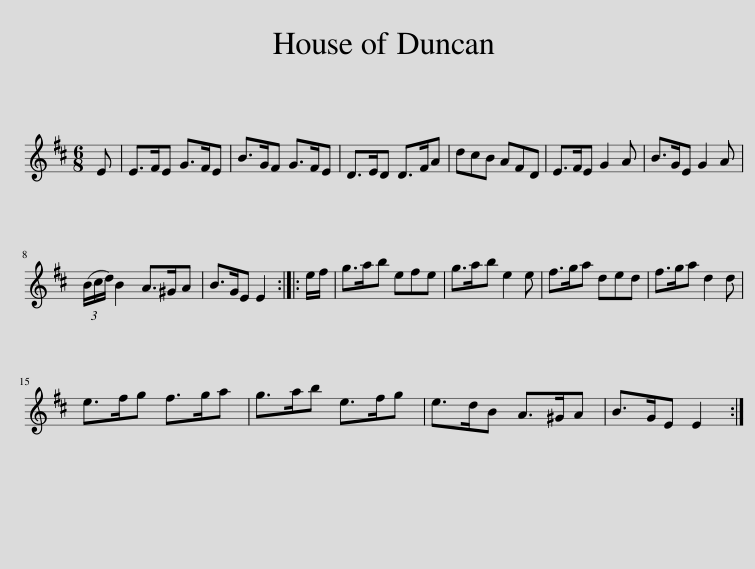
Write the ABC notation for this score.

X:1
L:1/8
M:6/8
I:linebreak $
K:D
V:1 treble
V:1
 E | E>FE G>FE | B>GF G>FE | D>ED D>FA | dcB AFD | %5
 E>FE G2 A | B>GE G2 A |$ (3(B/c/d/) B2 A>^GA | B>GE E2 :: e/f/ | %10
 g>ab efe | g>ab e2 e | f>ga ded | f>ga d2 d |$ e>fg f>ga | %15
 g>ab e>fg | e>dB A>^GA | B>GE E2 :| %18
